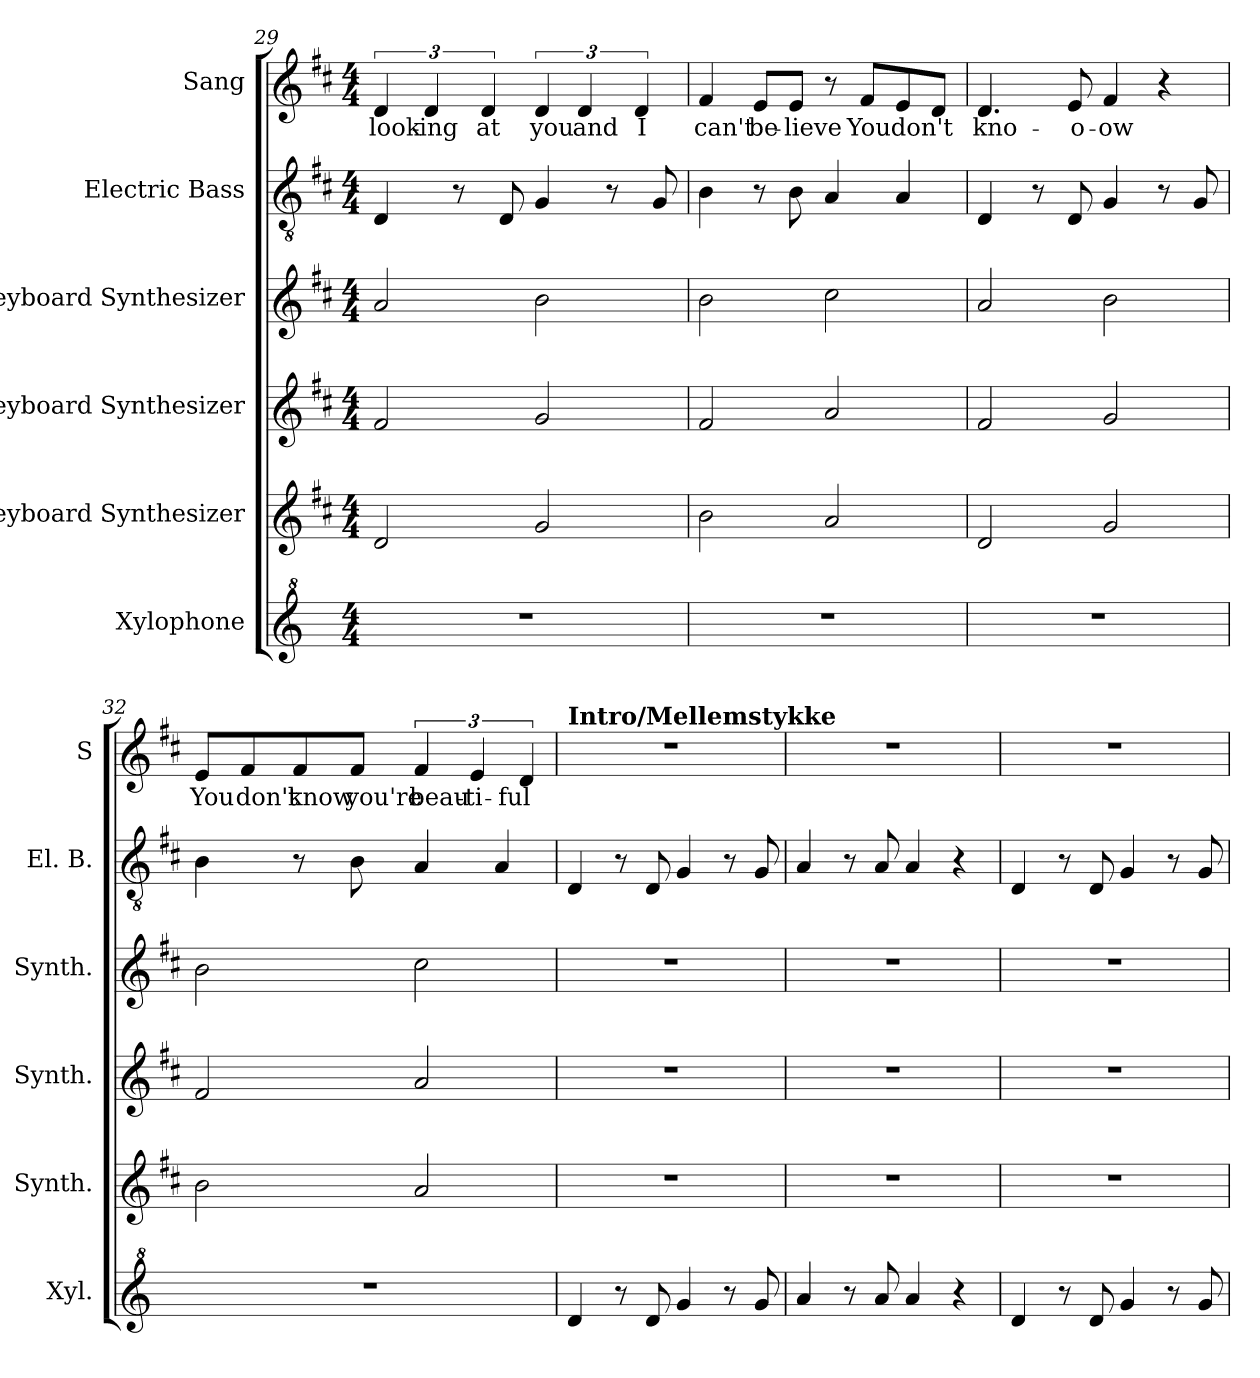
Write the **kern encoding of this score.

**kern	**kern	**kern	**kern	**kern	**kern	**text
*part6	*part5	*part4	*part3	*part2	*part1	*part1
*staff6	*staff5	*staff4	*staff3	*staff2	*staff1	*staff1
*I"Xylophone	*I"Keyboard Synthesizer	*I"Keyboard Synthesizer	*I"Keyboard Synthesizer	*I"Electric Bass	*I"Sang	*
*I'Xyl.	*I'Synth.	*I'Synth.	*I'Synth.	*I'El. B.	*I'S	*
!!LO:LB:g=z
*clefG^2	*clefG2	*clefG2	*clefG2	*clefGv2	*clefG2	*
*k[]	*k[f#c#]	*k[f#c#]	*k[f#c#]	*k[f#c#]	*k[f#c#]	*
*M4/4	*M4/4	*M4/4	*M4/4	*M4/4	*M4/4	*
=29	=29	=29	=29	=29	=29	=29
!	!	!	!	!	!	!LO:LY:b
1r	2d/	2f#/	2a/	4D/	6d/	look-
!	!	!	!	!	!	!LO:LY:b
.	.	.	.	.	6d/	-ing
.	.	.	.	8r	.	.
!	!	!	!	!	!	!LO:LY:b
.	.	.	.	.	6d/	at
.	.	.	.	8D/	.	.
!	!	!	!	!	!	!LO:LY:b
.	2g/	2g/	2b\	4G/	6d/	you
!	!	!	!	!	!	!LO:LY:b
.	.	.	.	.	6d/	and
.	.	.	.	8r	.	.
!	!	!	!	!	!	!LO:LY:b
.	.	.	.	.	6d/	I
.	.	.	.	8G/	.	.
=30	=30	=30	=30	=30	=30	=30
!	!	!	!	!	!	!LO:LY:b
1r	2b\	2f#/	2b\	4B\	4f#/	can't
!	!	!	!	!	!	!LO:LY:b
.	.	.	.	8r	8e/L	be-
!	!	!	!	!	!	!LO:LY:b
.	.	.	.	8B\	8e/J	-lieve
.	2a/	2a/	2cc#\	4A/	8r	.
!	!	!	!	!	!	!LO:LY:b
.	.	.	.	.	8f#/L	You
!	!	!	!	!	!	!LO:LY:b
.	.	.	.	4A/	8e/	don't
.	.	.	.	.	8d/J	.
=31	=31	=31	=31	=31	=31	=31
!	!	!	!	!	!	!LO:LY:b
1r	2d/	2f#/	2a/	4D/	4.d/	kno-
.	.	.	.	8r	.	.
!	!	!	!	!	!	!LO:LY:b
.	.	.	.	8D/	8e/	o-
!	!	!	!	!	!	!LO:LY:b
.	2g/	2g/	2b\	4G/	4f#/	-ow
.	.	.	.	8r	4r	.
.	.	.	.	8G/	.	.
!!LO:PB:g=z
=32	=32	=32	=32	=32	=32	=32
!	!	!	!	!	!	!LO:LY:b
1r	2b\	2f#/	2b\	4B\	8e/L	You
!	!	!	!	!	!	!LO:LY:b
.	.	.	.	.	8f#/	don't
!	!	!	!	!	!	!LO:LY:b
.	.	.	.	8r	8f#/	know
!	!	!	!	!	!	!LO:LY:b
.	.	.	.	8B\	8f#/J	you're
!	!	!	!	!	!	!LO:LY:b
.	2a/	2a/	2cc#\	4A/	6f#/	beau-
!	!	!	!	!	!	!LO:LY:b
.	.	.	.	.	6e/	-ti-
.	.	.	.	4A/	.	.
!	!	!	!	!	!	!LO:LY:b
.	.	.	.	.	6d/	-ful
=33	=33	=33	=33	=33	=33	=33
!	!	!	!	!	!LO:TX:a:B:t=Intro/Mellemstykke	!
4dd/	1r	1r	1r	4D/	1r	.
8r	.	.	.	8r	.	.
8dd/	.	.	.	8D/	.	.
4gg/	.	.	.	4G/	.	.
8r	.	.	.	8r	.	.
8gg/	.	.	.	8G/	.	.
=34	=34	=34	=34	=34	=34	=34
4aa/	1r	1r	1r	4A/	1r	.
8r	.	.	.	8r	.	.
8aa/	.	.	.	8A/	.	.
4aa/	.	.	.	4A/	.	.
4r	.	.	.	4r	.	.
=35	=35	=35	=35	=35	=35	=35
4dd/	1r	1r	1r	4D/	1r	.
8r	.	.	.	8r	.	.
8dd/	.	.	.	8D/	.	.
4gg/	.	.	.	4G/	.	.
8r	.	.	.	8r	.	.
8gg/	.	.	.	8G/	.	.
=	=	=	=	=	=	=
*-	*-	*-	*-	*-	*-	*-
